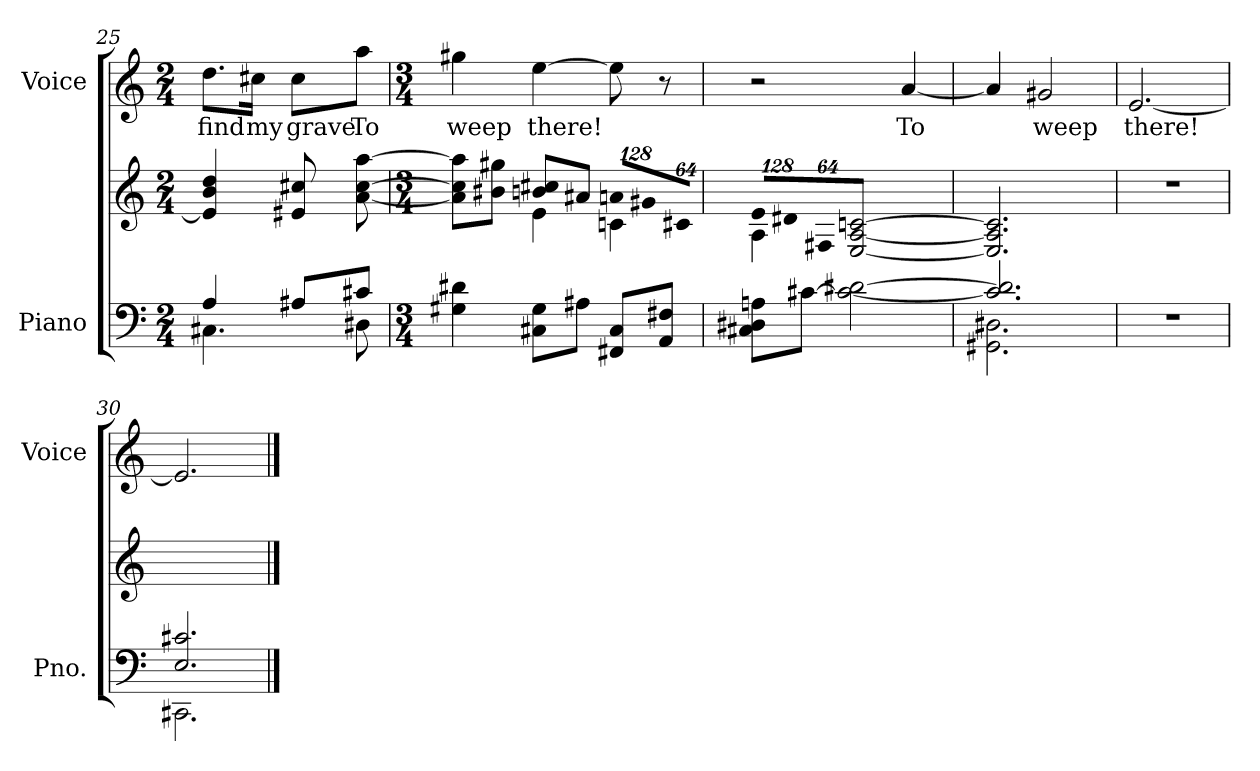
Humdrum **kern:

**kern	**kern	**kern	**text
*part2	*part2	*part1	*part1
*staff3	*staff2	*staff1	*staff1
*I"Piano	*	*I"Voice	*
*I'Pno.	*	*I'Voice	*
*clefF4	*clefG2	*clefG2	*
*k[]	*k[]	*k[]	*
*M2/4	*M2/4	*M2/4	*
=25	=25	=25	=25
*^	*	*	*
!	!	!	!	!LO:LY:b:color=#000000
4Ai/	4.C#Xi\	4ei/] 4bi 4ddi	8.ddi\L	find
!	!	!	!	!LO:LY:b:color=#000000
.	.	.	16cc#Xi\Jk	my
!	!	!	!	!LO:LY:b:color=#000000
8A#Xi/L	.	8e#Xi/ 8cc#Xi	8cc#i\L	grave
!	!	!	!	!LO:LY:b:color=#000000
8c#Xi/J	8D#Xi\	[<8ai\ [>8cc#i [>8aai	8aai\J	To
*v	*v	*	*	*
=26	=26	=26	=26
*M3/4	*M3/4	*M3/4	*
*	*^	*	*
*^	*	*	*	*
!	!	!	!	!	!LO:LY:b:color=#000000
*v	*v	*	*	*	*
4G#Xi\ 4d#Xi	8ai\] 8cc#i] 8aai]L	4ryy	4gg#Xi\	weep
.	8b#Xi\ 8gg#XiJ	.	.	.
!	!	!	!	!LO:LY:b:color=#000000
8C#Xi\ 8G#iL	8bni/ 8cc#XiL	4ei\	[>4eei\	there!
8A#Xi\J	8a#Xi/J	.	.	.
*	*Xbrackettup	*	*	*
!	!LO:N:vis=8	!	!	!
8FF#Xi/ 8C#iL	1024%85ani/L	4cni\	8eei\]	.
!	!LO:N:vis=8	!	!	!
.	1024%85g#Xi/	.	.	.
8AAi/ 8F#XiJ	.	.	8r	.
!	!LO:N:vis=8	!	!	!
.	512%43c#Xi/J	.	.	.
!!LO:LB:g=z
=27	=27	=27	=27	=27
!	!LO:N:vis=8	!	!	!
8C#Xi\ 8D#Xi 8AniL	1024%85ei/L	4Ai\	2r	.
!	!LO:N:vis=8	!	!	!
.	1024%85d#Xi/	.	.	.
[>8c#Xi\J	.	.	.	.
!	!LO:N:vis=8	!	!	!
.	512%43F#Xi/J	.	.	.
2c#i\_> [>2d#Xi	[<2Ei/ [<2Ai [>2cni	2ryy	.	.
!	!	!	!	!LO:LY:b:color=#000000
.	.	.	[<4ai/	To
*	*v	*v	*	*
=28	=28	=28	=28
*^	*	*	*
2.c#i/] 2.d#i]	2.GG#Xi\ 2.D#Xi	2.Ei/] 2.Ai] 2.ci]	4ai/]	.
!	!	!	!	!LO:LY:b:color=#000000
.	.	.	2g#Xi/	weep
*v	*v	*	*	*
=29	=29	=29	=29
!LO:N:vis=1	!LO:N:vis=1	!	!
!	!	!	!LO:LY:b:color=#000000
2.r	2.r	[<2.ei/	there!
=30	=30	=30	=30
*^	*	*	*
2.Ei/ 2.c#Xi	2.CC#Xi\	2.ryy	2.ei/]	.
*v	*v	*	*	*
==	==	==	==
*-	*-	*-	*-
